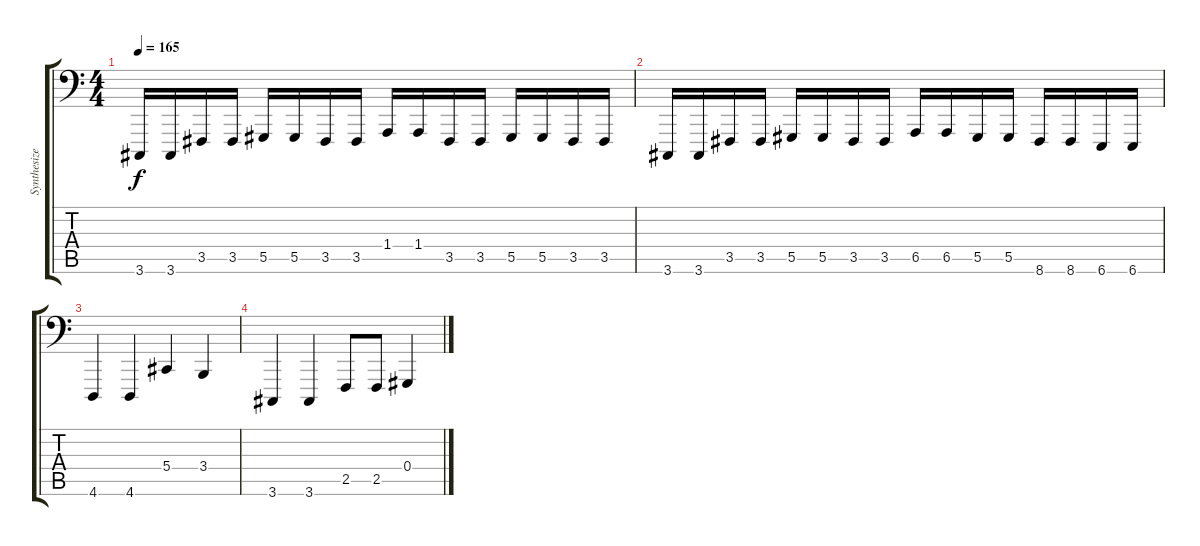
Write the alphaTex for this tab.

\track ("Synthesizer" "Synthesize") {instrument pad3polysynth}
\staff {score tabs}
\tuning (B2 Gb2 Db2 Ab1 Eb1 Bb0) {hide}
\ts (4 4)
\tempo 165
\clef f4
\ks c
3.6.16{dy f} 3.6.16 3.5.16 3.5.16 5.5.16 5.5.16 3.5.16 3.5.16 1.4.16 1.4.16 3.5.16 3.5.16 5.5.16 5.5.16 3.5.16 3.5.16 |
3.6.16 3.6.16 3.5.16 3.5.16 5.5.16 5.5.16 3.5.16 3.5.16 6.5.16 6.5.16 5.5.16 5.5.16 8.6.16 8.6.16 6.6.16 6.6.16 |
4.6.4 4.6.4 5.4.4 3.4.4 |
3.6.4 3.6.4 2.5.8 2.5.8 0.4.4
